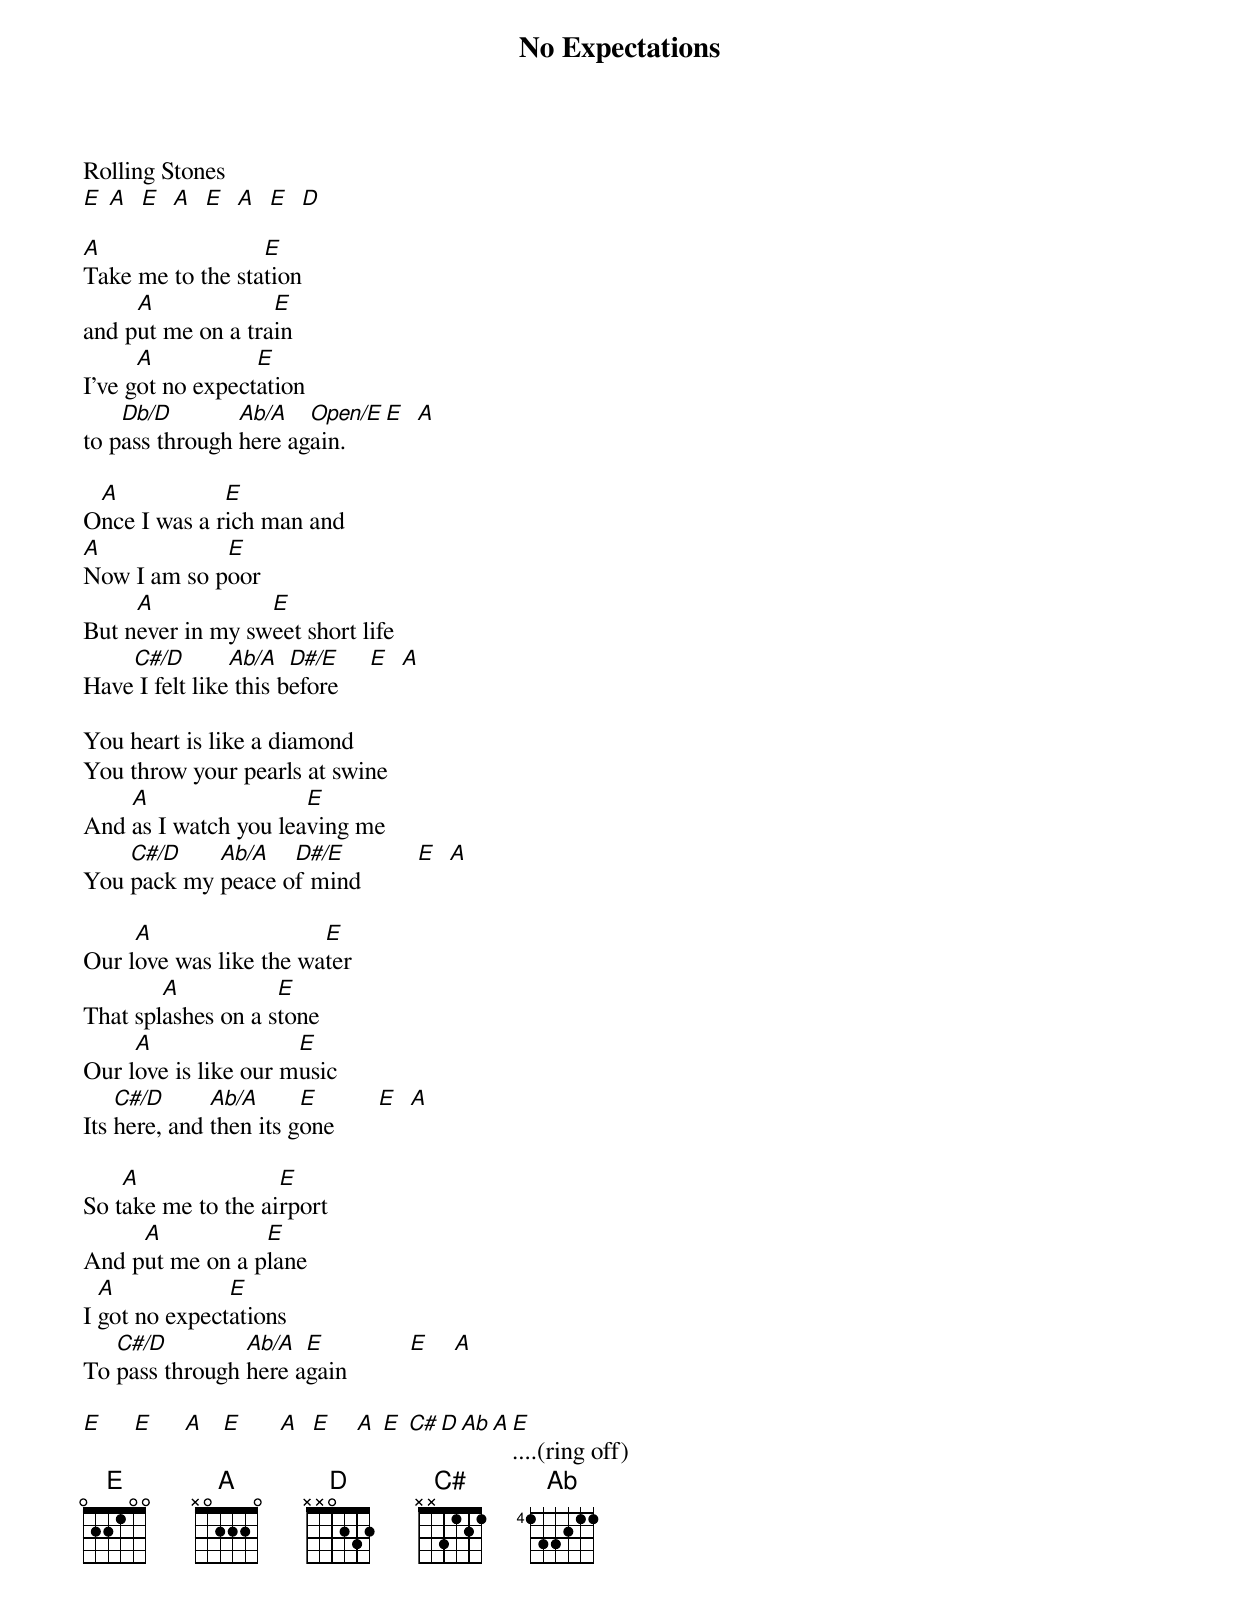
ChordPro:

{t:No Expectations}
Rolling Stones
[E] [A]  [E]  [A]  [E]  [A]  [E]  [D]

[A]Take me to the sta[E]tion
and p[A]ut me on a tra[E]in
I've g[A]ot no expect[E]ation
to p[Db/D]ass through [Ab/A]here ag[Open/E]ain.      [E]  [A]

O[A]nce I was a r[E]ich man and
[A]Now I am so p[E]oor
But n[A]ever in my sw[E]eet short life
Have[C#/D] I felt like[Ab/A] this b[D#/E]efore     [E]  [A]

You heart is like a diamond
You throw your pearls at swine
And [A]as I watch you lea[E]ving me
You [C#/D]pack my [Ab/A]peace o[D#/E]f mind         [E]  [A]

Our l[A]ove was like the wa[E]ter
That spl[A]ashes on a s[E]tone
Our l[A]ove is like our m[E]usic
Its [C#/D]here, and [Ab/A]then its g[E]one       [E]  [A]

So t[A]ake me to the ai[E]rport
And p[A]ut me on a p[E]lane
I [A]got no expect[E]ations
To [C#/D]pass through [Ab/A]here a[E]gain          [E]    [A]

[E]     [E]     [A]   [E]      [A]  [E]    [A] [E] [C#][D][Ab][A][E]....(ring off)
